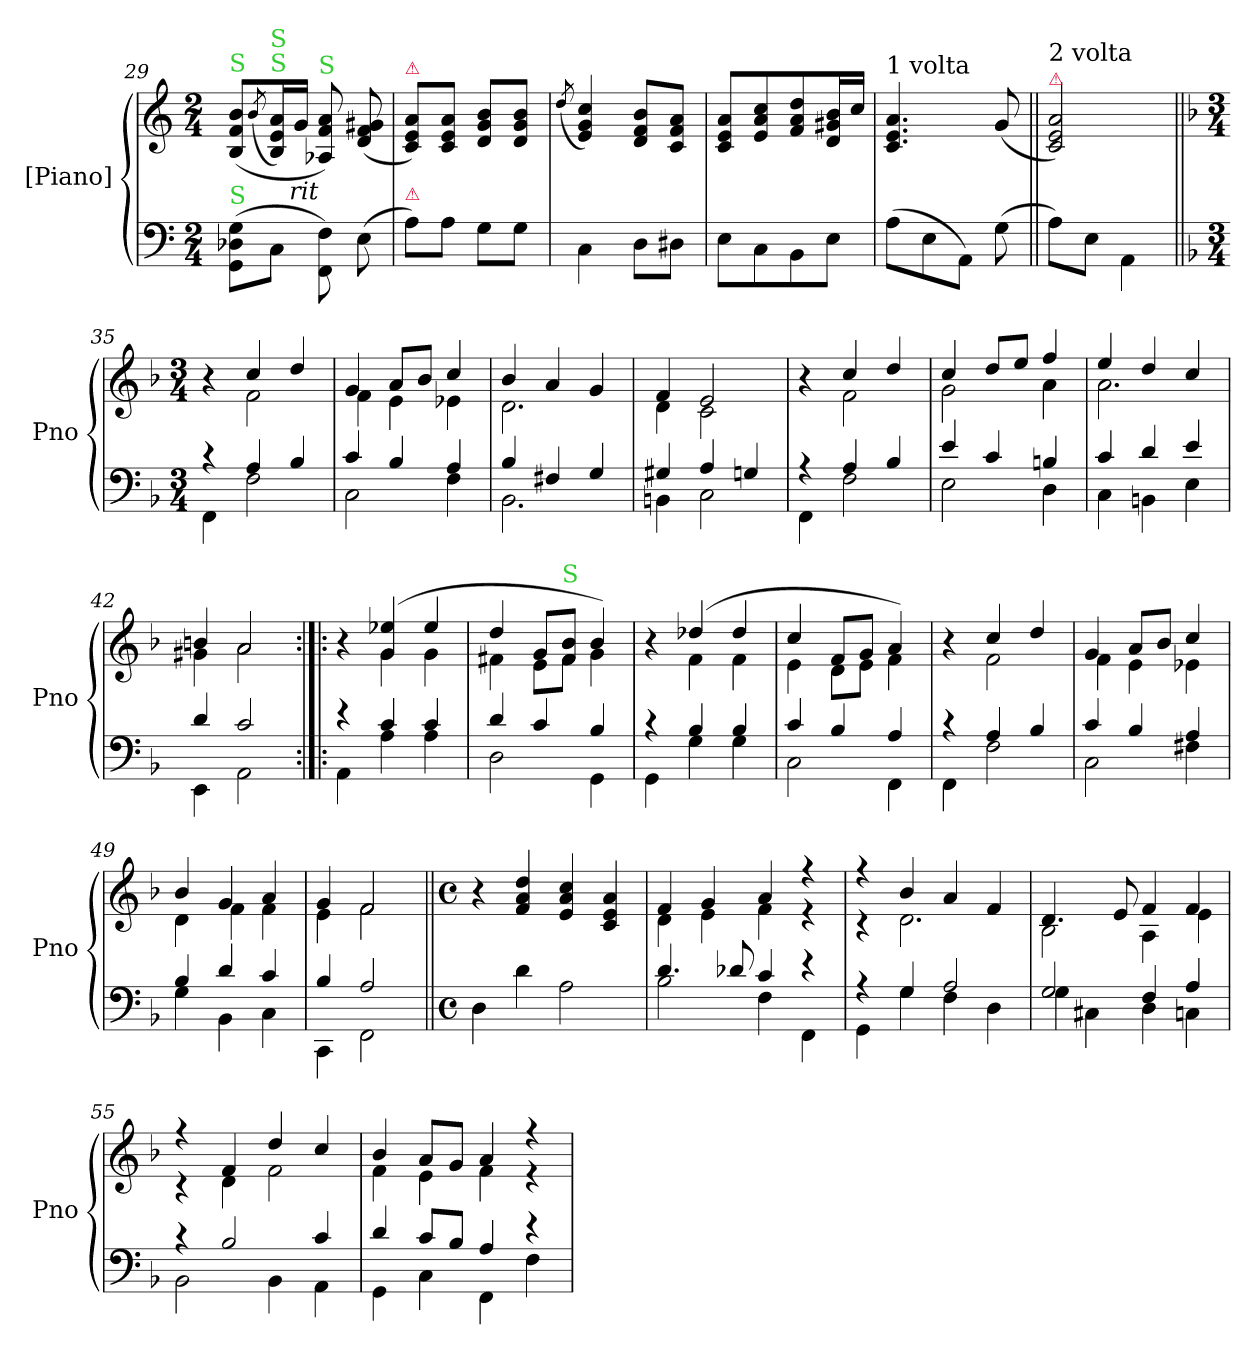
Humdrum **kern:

**kern	**kern
*part2	*part1
*staff2	*staff1
*I"[Piano]	*I"[Piano]
*I'Pno	*I'Pno
*clefF4	*clefG2
*k[]	*k[]
*M2/4	*M2/4
=29	=29
!	!LO:TX:a:color=limegreen:t=S
!LO:TX:a:color=limegreen:t=S	!
(>8GG\ 8D-X\ 8G\L	(<8B/ 8f/ 8b/L
.	(8qb/
!	!LO:TX:a:color=limegreen:t=S
!	!LO:TX:a:color=limegreen:t=S
8C\J	16B/ 16e/ 16a/L)
.	16g/JJ
!	!LO:TX:a:color=limegreen:t=S
!LO:TX:a:i:rj:t=rit	!
8FF\ 8F\)	8A-X/ 8f/ 8a/)
(>8E\	(<8d/ 8f/ 8g#X/
=30	=30
!	!LO:TX:a:color=crimson:t=⚠
!LO:TX:a:color=crimson:t=⚠	!
8A\L)	8c/ 8e/ 8a/L)
8A\J	8c/ 8e/ 8a/J
8G\L	8d/ 8g/ 8b/L
8G\J	8d/ 8g/ 8b/J
=31	=31
.	(<8qdd/
4C\	4e/ 4g/ 4cc/)
8D\L	8d/ 8f/ 8b/L
8D#X\J	8c/ 8f/ 8a/J
=32	=32
8E\L	8c/ 8e/ 8a/L
8C\	8e/ 8a/ 8cc/
8BB\	8f/ 8a/ 8dd/
8E\J	16d/ 16g#X/ 16b/L
.	16cc/JJ
=33	=33
!	!LO:TX:a:t=1 volta
(>8A\L	4.c/ 4.e/ 4.a/
8E\	.
8AA\J)	.
(>8G\	(<8g/
=34||	=34||
!	!LO:TX:a:color=crimson:t=⚠
!	!LO:TX:a:t=2 volta
8A\L)	2c/ 2e/ 2a/)
8E\J	.
4AA\	.
=35||	=35||
*k[b-]	*k[b-]
*M3/4	*M3/4
*^	*^
4r	4FF\	4r	4ryy
4A/	2F\	4cc/	2f\
4B-/	.	4dd/	.
=36	=36	=36	=36
4c/	2C\	4g/	4f\
4B-/	.	8a/L	4e\
.	.	8b-/J	.
4A/	4F\	4cc/	4e-X\
=37	=37	=37	=37
4B-/	2.BB-\	4b-/	2.d\
4F#X/	.	4a/	.
4G/	.	4g/	.
=38	=38	=38	=38
4G#X/	4BBn\	4f/	4d\
4A/	2C\	2e/	2c\
4Gn/	.	.	.
=39	=39	=39	=39
4r	4FF\	4r	4ryy
4A/	2F\	4cc/	2f\
4B-/	.	4dd/	.
=40	=40	=40	=40
4e/	2E\	4cc/	2g\
4c/	.	8dd/L	.
.	.	8ee/J	.
4Bn/	4D\	4ff/	4a\
=41	=41	=41	=41
4c/	4C\	4ee/	2.a\
4d/	4BBn\	4dd/	.
4e/	4E\	4cc/	.
=42	=42	=42	=42
4d/	4EE\	4bn/	4g#X\
2c/	2AA\	2a/	2a\
=43:|!|:	=43:|!|:	=43:|!|:	=43:|!|:
4r	4AA\	4r	4ryy
4c/	4A\	(>4g/ 4ee-X/	4g\
4c/	4A\	4ee-/	4g\
=44	=44	=44	=44
4d/	2D\	4dd/	4f#X\
4c/	.	8g/L	8e\L
!	!	!LO:TX:a:color=limegreen:t=S	!
.	.	8f#/ 8b-/J	8f#\J
4B-/	4GG\	4b-/)	4g\
=45	=45	=45	=45
4r	4GG\	4r	4ryy
4B-/	4G\	(>4dd-X/	4f\
4B-/	4G\	4dd-/	4f\
=46	=46	=46	=46
4c/	2C\	4cc/	4e\
4B-/	.	8f/L	8d\L
.	.	8g/J	8e\J
4A/	4FF\	4a/)	4f\
=47	=47	=47	=47
4r	4FF\	4r	4ryy
4A/	2F\	4cc/	2f\
4B-/	.	4dd/	.
=48	=48	=48	=48
4c/	2C\	4g/	4f\
4B-/	.	8a/L	4e\
.	.	8b-/J	.
4A/	4F#X\	4cc/	4e-X\
=49	=49	=49	=49
4B-/	4G\	4b-/	4d\
4d/	4BB-\	4g/	4f\
4c/	4C\	4a/	4f\
=50	=50	=50	=50
4B-/	4CC\	4g/	4e\
2A/	2FF\	2f/	2f\
*v	*v	*	*
*	*v	*v
=51||	=51||
*M4/4	*M4/4
*met(c)	*met(c)
4D\	4r
4d\	4f/ 4a/ 4dd/
2A\	4e/ 4a/ 4cc/
.	4c/ 4e/ 4a/
=52	=52
*^	*^
4.d/	2B-\	4f/	4d\
.	.	4g/	4e\
8d-X/	.	.	.
4c/	4F\	4a/	4f\
4r	4FF\	4r	4r
=53	=53	=53	=53
4r	4GG\	4r	4r
4G/	4G\	4b-/	2.d\
2A/	4F\	4a/	.
.	4D\	4f/	.
=54	=54	=54	=54
2G/	4G\	4.d/	2B-\
.	4C#X\	.	.
.	.	8e/	.
4F/	4D\	4f/	4A\
4A/	4Cn\	4f/	4e\
=55	=55	=55	=55
4r	2BB-\	4r	4r
2B-/	.	4f/	4d\
.	4BB-\	4dd/	2f\
4c/	4AA\	4cc/	.
=56	=56	=56	=56
4d/	4GG\	4b-/	4f\
8c/L	4C\	8a/L	4e\
8B-/J	.	8g/J	.
4A/	4FF\	4a/	4f\
4r	4F\	4r	4r
*v	*v	*	*
*	*v	*v
=	=
*-	*-
